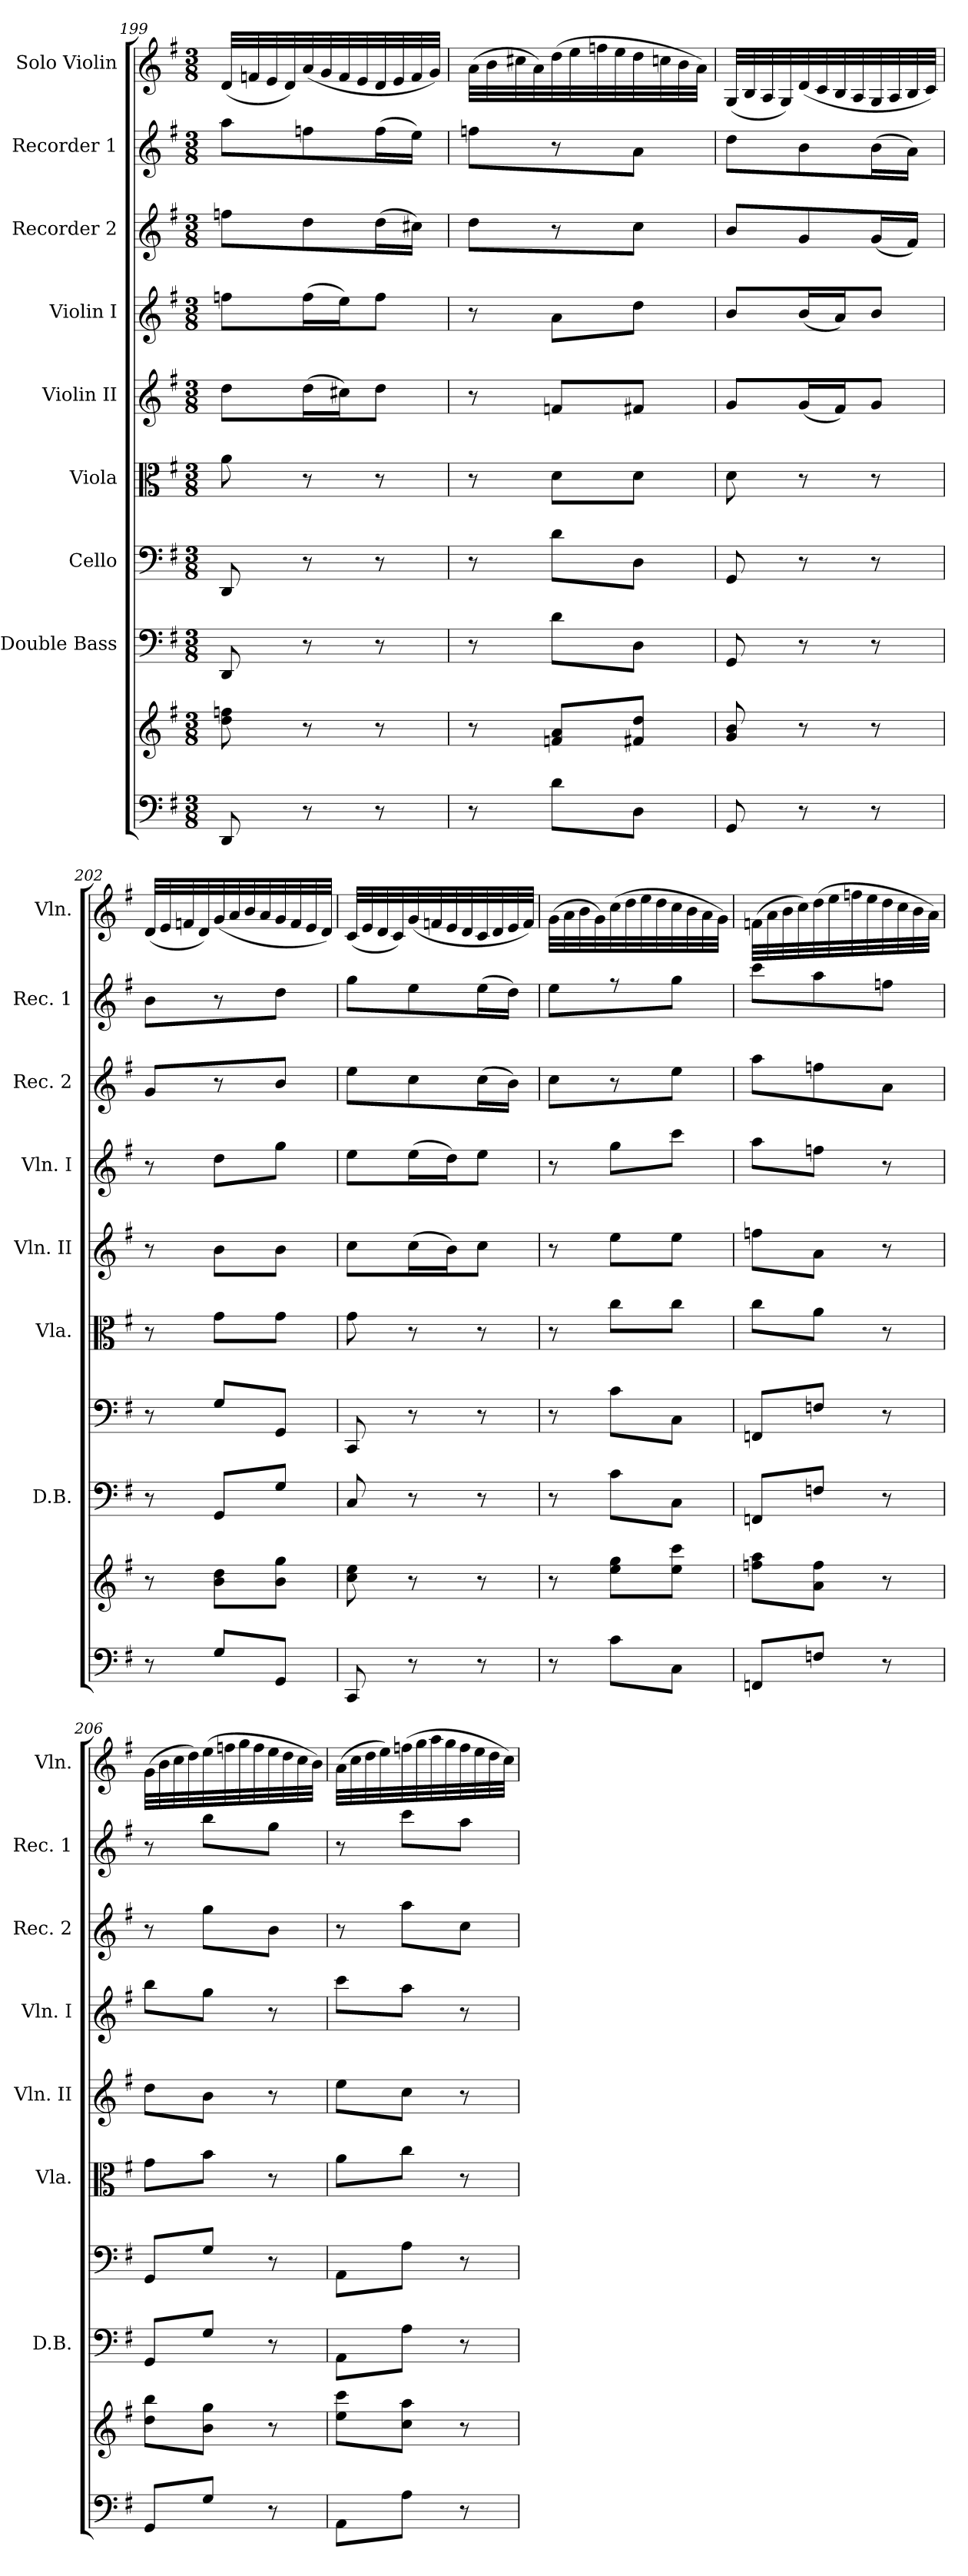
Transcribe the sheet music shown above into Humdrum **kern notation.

**kern	**kern	**kern	**kern	**kern	**kern	**kern	**kern	**kern	**kern
*part9	*part9	*part8	*part7	*part6	*part5	*part4	*part3	*part2	*part1
*staff10	*staff9	*staff8	*staff7	*staff6	*staff5	*staff4	*staff3	*staff2	*staff1
*	*	*I"Double Bass	*I"Cello	*I"Viola	*I"Violin II	*I"Violin I	*I"Recorder 2	*I"Recorder 1	*I"Solo Violin
*	*	*I'D.B.	*	*I'Vla.	*I'Vln. II	*I'Vln. I	*I'Rec. 2	*I'Rec. 1	*I'Vln.
*clefF4	*clefG2	*clefF4	*clefF4	*clefC3	*clefG2	*clefG2	*clefG2	*clefG2	*clefG2
*	*	*ITrd7c12	*	*	*	*	*	*	*
*k[f#]	*k[f#]	*k[f#]	*k[f#]	*k[f#]	*k[f#]	*k[f#]	*k[f#]	*k[f#]	*k[f#]
*G:	*G:	*G:	*G:	*G:	*G:	*G:	*G:	*G:	*G:
*M3/8	*M3/8	*M3/8	*M3/8	*M3/8	*M3/8	*M3/8	*M3/8	*M3/8	*M3/8
=199	=199	=199	=199	=199	=199	=199	=199	=199	=199
8DD/	8dd\ 8ffn\	8DDD/	8DD/	8a\	8dd\L	8ffn\L	8ffn\L	8aa\L	(<32d/LLL
.	.	.	.	.	.	.	.	.	32fn/
.	.	.	.	.	.	.	.	.	32e/
.	.	.	.	.	.	.	.	.	32d/)
8r	8r	8r	8r	8r	(>16dd\L	(>16ff\L	8dd\	8ffn\	(<32a/
.	.	.	.	.	.	.	.	.	32g/
.	.	.	.	.	16cc#\J)	16ee\J)	.	.	32f/
.	.	.	.	.	.	.	.	.	32e/
8r	8r	8r	8r	8r	8dd\J	8ff\J	(>16dd\L	(>16ff\L	32d/
.	.	.	.	.	.	.	.	.	32e/
.	.	.	.	.	.	.	16cc#\JJ)	16ee\JJ)	32f/
.	.	.	.	.	.	.	.	.	32g/JJJ)
!!LO:PB:g=z
=200	=200	=200	=200	=200	=200	=200	=200	=200	=200
8r	8r	8r	8r	8r	8r	8r	8dd\L	8ffn\L	(>32a\LLL
.	.	.	.	.	.	.	.	.	32b\
.	.	.	.	.	.	.	.	.	32cc#\
.	.	.	.	.	.	.	.	.	32a\)
8d\L	8fn/ 8a/L	8D\L	8d\L	8d\L	8fn/L	8a\L	8r	8r	(>32dd\
.	.	.	.	.	.	.	.	.	32ee\
.	.	.	.	.	.	.	.	.	32ffn\
.	.	.	.	.	.	.	.	.	32ee\
8D\J	8f#/ 8dd/J	8DD\J	8D\J	8d\J	8f#/J	8dd\J	8cc\J	8a\J	32dd\
.	.	.	.	.	.	.	.	.	32ccn\
.	.	.	.	.	.	.	.	.	32b\
.	.	.	.	.	.	.	.	.	32a\JJJ)
=201	=201	=201	=201	=201	=201	=201	=201	=201	=201
8GG/	8g/ 8b/	8GGG/	8GG/	8d\	8g/L	8b/L	8b/L	8dd\L	(<32G/LLL
.	.	.	.	.	.	.	.	.	32B/
.	.	.	.	.	.	.	.	.	32A/
.	.	.	.	.	.	.	.	.	32G/)
8r	8r	8r	8r	8r	(<16g/L	(<16b/L	8g/	8b\	(<32d/
.	.	.	.	.	.	.	.	.	32c/
.	.	.	.	.	16f#/J)	16a/J)	.	.	32B/
.	.	.	.	.	.	.	.	.	32A/
8r	8r	8r	8r	8r	8g/J	8b/J	(<16g/L	(>16b\L	32G/
.	.	.	.	.	.	.	.	.	32A/
.	.	.	.	.	.	.	16f#/JJ)	16a\JJ)	32B/
.	.	.	.	.	.	.	.	.	32c/JJJ)
=202	=202	=202	=202	=202	=202	=202	=202	=202	=202
8r	8r	8r	8r	8r	8r	8r	8g/L	8b\L	(<32d/LLL
.	.	.	.	.	.	.	.	.	32e/
.	.	.	.	.	.	.	.	.	32fn/
.	.	.	.	.	.	.	.	.	32d/)
8G/L	8b\ 8dd\L	8GGG/L	8G/L	8g\L	8b\L	8dd\L	8r	8r	(<32g/
.	.	.	.	.	.	.	.	.	32a/
.	.	.	.	.	.	.	.	.	32b/
.	.	.	.	.	.	.	.	.	32a/
8GG/J	8b\ 8gg\J	8GG/J	8GG/J	8g\J	8b\J	8gg\J	8b/J	8dd\J	32g/
.	.	.	.	.	.	.	.	.	32f/
.	.	.	.	.	.	.	.	.	32e/
.	.	.	.	.	.	.	.	.	32d/JJJ)
=203	=203	=203	=203	=203	=203	=203	=203	=203	=203
8CC/	8cc\ 8ee\	8CC/	8CC/	8g\	8cc\L	8ee\L	8ee\L	8gg\L	(<32c/LLL
.	.	.	.	.	.	.	.	.	32e/
.	.	.	.	.	.	.	.	.	32d/
.	.	.	.	.	.	.	.	.	32c/)
8r	8r	8r	8r	8r	(>16cc\L	(>16ee\L	8cc\	8ee\	(<32g/
.	.	.	.	.	.	.	.	.	32fn/
.	.	.	.	.	16b\J)	16dd\J)	.	.	32e/
.	.	.	.	.	.	.	.	.	32d/
8r	8r	8r	8r	8r	8cc\J	8ee\J	(>16cc\L	(>16ee\L	32c/
.	.	.	.	.	.	.	.	.	32d/
.	.	.	.	.	.	.	16b\JJ)	16dd\JJ)	32e/
.	.	.	.	.	.	.	.	.	32f/JJJ)
=204	=204	=204	=204	=204	=204	=204	=204	=204	=204
8r	8r	8r	8r	8r	8r	8r	8cc\L	8ee\L	(>32g\LLL
.	.	.	.	.	.	.	.	.	32a\
.	.	.	.	.	.	.	.	.	32b\
.	.	.	.	.	.	.	.	.	32g\)
8c\L	8ee\ 8gg\L	8C\L	8c\L	8cc\L	8ee\L	8gg\L	8r	8r	(>32cc\
.	.	.	.	.	.	.	.	.	32dd\
.	.	.	.	.	.	.	.	.	32ee\
.	.	.	.	.	.	.	.	.	32dd\
8C\J	8ee\ 8ccc\J	8CC\J	8C\J	8cc\J	8ee\J	8ccc\J	8ee\J	8gg\J	32cc\
.	.	.	.	.	.	.	.	.	32b\
.	.	.	.	.	.	.	.	.	32a\
.	.	.	.	.	.	.	.	.	32g\JJJ)
=205	=205	=205	=205	=205	=205	=205	=205	=205	=205
8FFn/L	8ffn\ 8aa\L	8FFFn/L	8FFn/L	8cc\L	8ffn\L	8aa\L	8aa\L	8ccc\L	(>32fn\LLL
.	.	.	.	.	.	.	.	.	32a\
.	.	.	.	.	.	.	.	.	32b\
.	.	.	.	.	.	.	.	.	32cc\)
8Fn/J	8a\ 8ff\J	8FFn/J	8Fn/J	8a\J	8a\J	8ffn\J	8ffn\	8aa\	(>32dd\
.	.	.	.	.	.	.	.	.	32ee\
.	.	.	.	.	.	.	.	.	32ffn\
.	.	.	.	.	.	.	.	.	32ee\
8r	8r	8r	8r	8r	8r	8r	8a\J	8ffn\J	32dd\
.	.	.	.	.	.	.	.	.	32cc\
.	.	.	.	.	.	.	.	.	32b\
.	.	.	.	.	.	.	.	.	32a\JJJ)
=206	=206	=206	=206	=206	=206	=206	=206	=206	=206
8GG/L	8dd\ 8bb\L	8GGG/L	8GG/L	8g\L	8dd\L	8bb\L	8r	8r	(>32g\LLL
.	.	.	.	.	.	.	.	.	32b\
.	.	.	.	.	.	.	.	.	32cc\
.	.	.	.	.	.	.	.	.	32dd\)
8G/J	8b\ 8gg\J	8GG/J	8G/J	8b\J	8b\J	8gg\J	8gg\L	8bb\L	(>32ee\
.	.	.	.	.	.	.	.	.	32ffn\
.	.	.	.	.	.	.	.	.	32gg\
.	.	.	.	.	.	.	.	.	32ff\
8r	8r	8r	8r	8r	8r	8r	8b\J	8gg\J	32ee\
.	.	.	.	.	.	.	.	.	32dd\
.	.	.	.	.	.	.	.	.	32cc\
.	.	.	.	.	.	.	.	.	32b\JJJ)
=207	=207	=207	=207	=207	=207	=207	=207	=207	=207
8AA\L	8ee\ 8ccc\L	8AAA\L	8AA\L	8a\L	8ee\L	8ccc\L	8r	8r	(>32a\LLL
.	.	.	.	.	.	.	.	.	32cc\
.	.	.	.	.	.	.	.	.	32dd\
.	.	.	.	.	.	.	.	.	32ee\)
8A\J	8cc\ 8aa\J	8AA\J	8A\J	8cc\J	8cc\J	8aa\J	8aa\L	8ccc\L	(>32ffn\
.	.	.	.	.	.	.	.	.	32gg\
.	.	.	.	.	.	.	.	.	32aa\
.	.	.	.	.	.	.	.	.	32gg\
8r	8r	8r	8r	8r	8r	8r	8cc\J	8aa\J	32ff\
.	.	.	.	.	.	.	.	.	32ee\
.	.	.	.	.	.	.	.	.	32dd\
.	.	.	.	.	.	.	.	.	32cc\JJJ)
=	=	=	=	=	=	=	=	=	=
*-	*-	*-	*-	*-	*-	*-	*-	*-	*-
